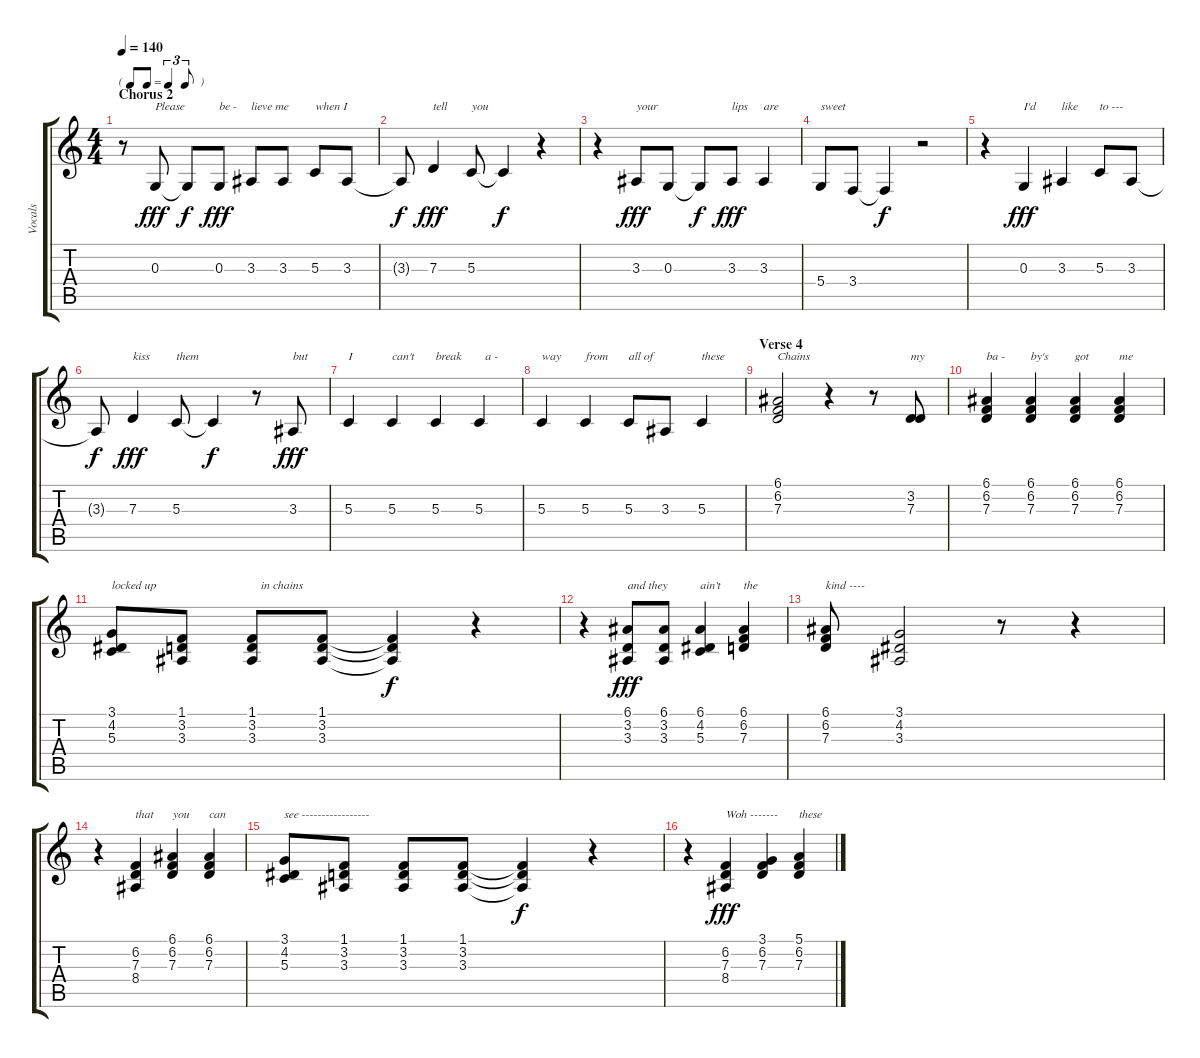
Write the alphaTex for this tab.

\track ("Vocals" "Vocals") {instrument tenorsax}
\staff {score tabs}
\tuning (E4 B3 G3 D3 A2 E2) {hide}
\ts (4 4)
\tf triplet8th
\section ("" "Chorus 2")
\tempo 140
\clef g2
\ks c
r.8{dy fff} 0.3.8{txt "Please" volume 16} 0.3{t}.8{txt " " dy f} 0.3.8{txt "be -" dy fff} 3.3.8{txt "lieve me"} 3.3.8 5.3.8{txt "when I"} 3.3.8 |
3.3{t}.8{dy f} 7.3.4{txt "tell" dy fff} 5.3.8{txt "you"} 5.3{t}.4{dy f} r.4 |
r.4 3.3.8{txt "your" dy fff} 0.3.8 0.3{t}.8{dy f} 3.3.8{txt "lips" dy fff} 3.3.4{txt "are"} |
5.4.8{txt "sweet"} 3.4.8 3.4{t}.4{dy f} r.2 |
r.4 0.3.4{txt "I'd" dy fff} 3.3.4{txt "like"} 5.3.8{txt "to ---"} 3.3.8 |
3.3{t}.8{dy f} 7.3.4{txt "kiss" dy fff} 5.3.8{txt "them"} 5.3{t}.4{dy f} r.8 3.3.8{txt "but" dy fff} |
5.3.4{txt "I"} 5.3.4{txt "can't"} 5.3.4{txt "break"} 5.3.4{txt "  a -"} |
5.3.4{txt "way"} 5.3.4{txt "from"} 5.3.8{txt "all of"} 3.3.8 5.3.4{txt "these"} |
\section ("" "Verse 4")
(6.1 6.2 7.3).2{txt "Chains" volume 13 instrument tenorsax} r.4 r.8 (3.2 7.3).8{txt "my"} |
(6.1 6.2 7.3).4{txt "ba -"} (6.1 6.2 7.3).4{txt "by's"} (6.1 6.2 7.3).4{txt "got"} (6.1 6.2 7.3).4{txt "me"} |
(3.1 4.2 5.3).8{txt "locked up"} (1.1 3.2 3.3).8 (1.1 3.2 3.3).8{txt "   in chains"} (1.1 3.2 3.3).8 (1.1{t} 3.2{t} 3.3{t}).4{dy f} r.4 |
r.4 (6.1 3.2 3.3).8{txt "and they" dy fff} (6.1 3.2 3.3).8 (6.1 4.2 5.3).4{txt "ain't"} (6.1 6.2 7.3).4{txt "the"} |
(6.1 6.2 7.3).8{txt "kind ----"} (3.1 4.2 3.3).2 r.8 r.4 |
r.4 (6.2 7.3 8.4).4{txt "that"} (6.1 6.2 7.3).4{txt "you"} (6.1 6.2 7.3).4{txt "can"} |
(3.1 4.2 5.3).8{txt "see -----------------"} (1.1 3.2 3.3).8 (1.1 3.2 3.3).8 (1.1 3.2 3.3).8 (1.1{t} 3.2{t} 3.3{t}).4{dy f} r.4 |
r.4 (6.2 7.3 8.4).4{txt "Woh -------" dy fff} (3.1 6.2 7.3).4 (5.1 6.2 7.3).4{txt "these"}
